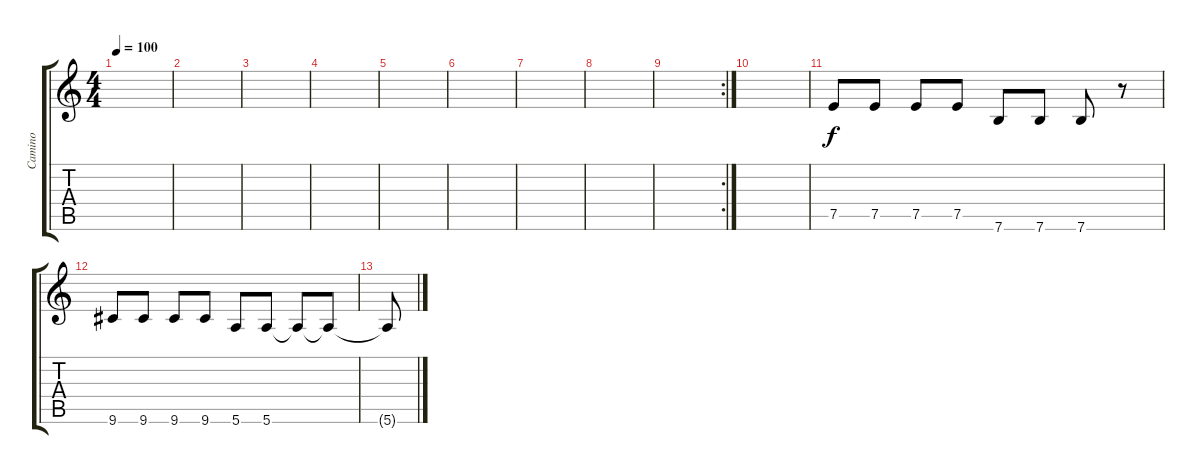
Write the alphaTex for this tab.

\track ("Camino" "Camino") {instrument electricguitarmuted}
\staff {score tabs}
\tuning (E4 B3 G3 D3 A2 E2) {hide}
\ts (4 4)
\tempo 100
\clef g2
\ks c
|
|
|
|
|
|
|
|
\rc 2
|
|
7.5.8 7.5.8 7.5.8 7.5.8 7.6.8 7.6.8 7.6.8 r.8 |
9.6.8 9.6.8 9.6.8 9.6.8 5.6.8 5.6.8 5.6{t}.8 5.6{t}.8 |
5.6{t}.8
